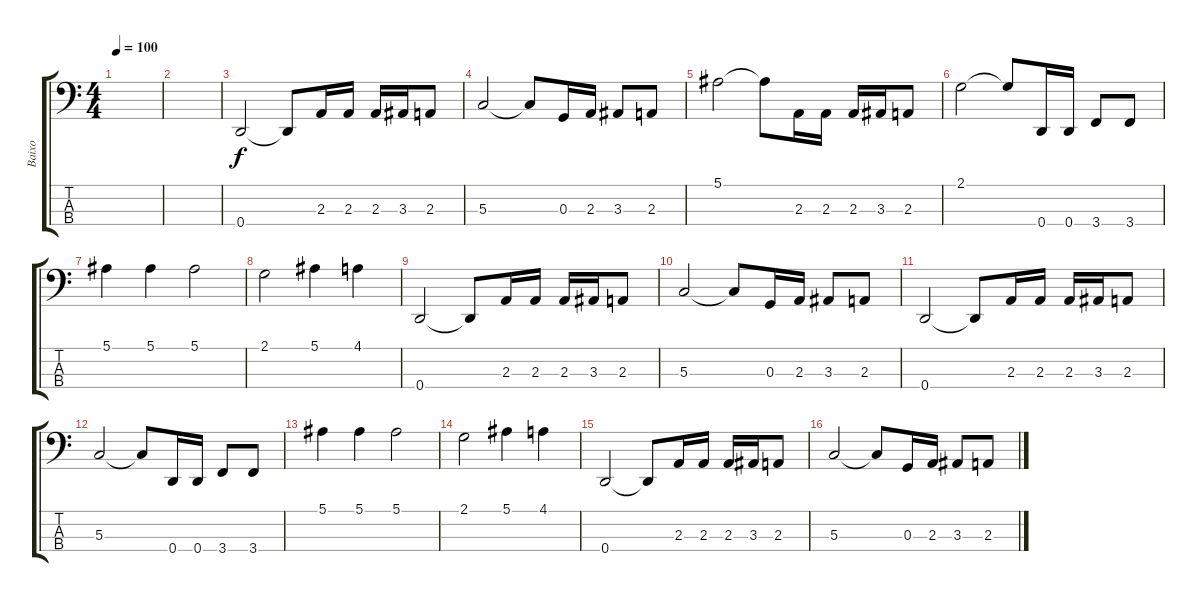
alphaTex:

\track ("Baixo" "Baixo") {instrument synthbass2}
\staff {score tabs}
\tuning (F2 C2 G1 D1) {hide}
\ts (4 4)
\tempo 100
\clef f4
\ks c
|
|
0.4.2 0.4{t}.8 2.3.16 2.3.16 2.3.16 3.3.16 2.3.8 |
5.3.2 5.3{t}.8 0.3.16 2.3.16 3.3.8 2.3.8 |
5.1.2 5.1{t}.8 2.3.16 2.3.16 2.3.16 3.3.16 2.3.8 |
2.1.2 2.1{t}.8 0.4.16 0.4.16 3.4.8 3.4.8 |
5.1.4 5.1.4 5.1.2 |
2.1.2 5.1.4 4.1.4 |
0.4.2 0.4{t}.8 2.3.16 2.3.16 2.3.16 3.3.16 2.3.8 |
5.3.2 5.3{t}.8 0.3.16 2.3.16 3.3.8 2.3.8 |
0.4.2 0.4{t}.8 2.3.16 2.3.16 2.3.16 3.3.16 2.3.8 |
5.3.2 5.3{t}.8 0.4.16 0.4.16 3.4.8 3.4.8 |
5.1.4 5.1.4 5.1.2 |
2.1.2 5.1.4 4.1.4 |
0.4.2 0.4{t}.8 2.3.16 2.3.16 2.3.16 3.3.16 2.3.8 |
5.3.2 5.3{t}.8 0.3.16 2.3.16 3.3.8 2.3.8
